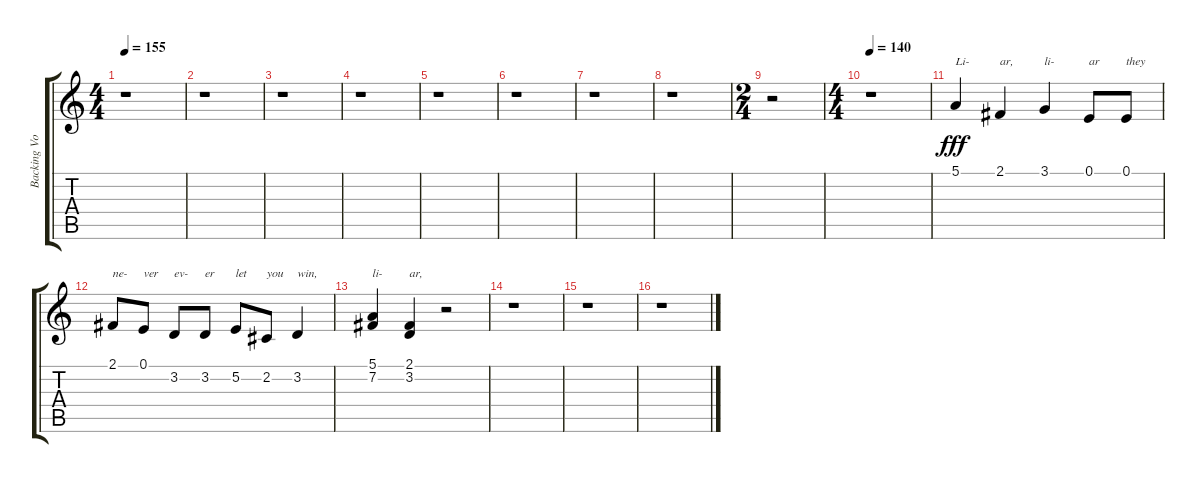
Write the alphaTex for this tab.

\track ("Backing Vocals 2" "Backing Vo") {instrument choiraahs}
\staff {score tabs}
\tuning (E4 B3 G3 D3 A2 E2) {hide}
\ts (4 4)
\tempo 155
\clef g2
\ks c
r.1{dy f} |
r.1 |
r.1 |
r.1 |
r.1 |
r.1 |
r.1 |
r.1 |
\ts (2 4)
r.2 |
\ts (4 4)
\tempo 140
r.1 |
5.1.4{txt "Li-" dy fff} 2.1.4{txt "ar,"} 3.1.4{txt "li-"} 0.1.8{txt "ar"} 0.1.8{txt "they"} |
2.1.8{txt "ne-"} 0.1.8{txt "ver"} 3.2.8{txt "ev-"} 3.2.8{txt "er"} 5.2.8{txt "let"} 2.2.8{txt "you"} 3.2.4{txt "win,"} |
(5.1 7.2).4{txt "li-"} (2.1 3.2).4{txt "ar,"} r.2 |
r.1 |
r.1 |
r.1
